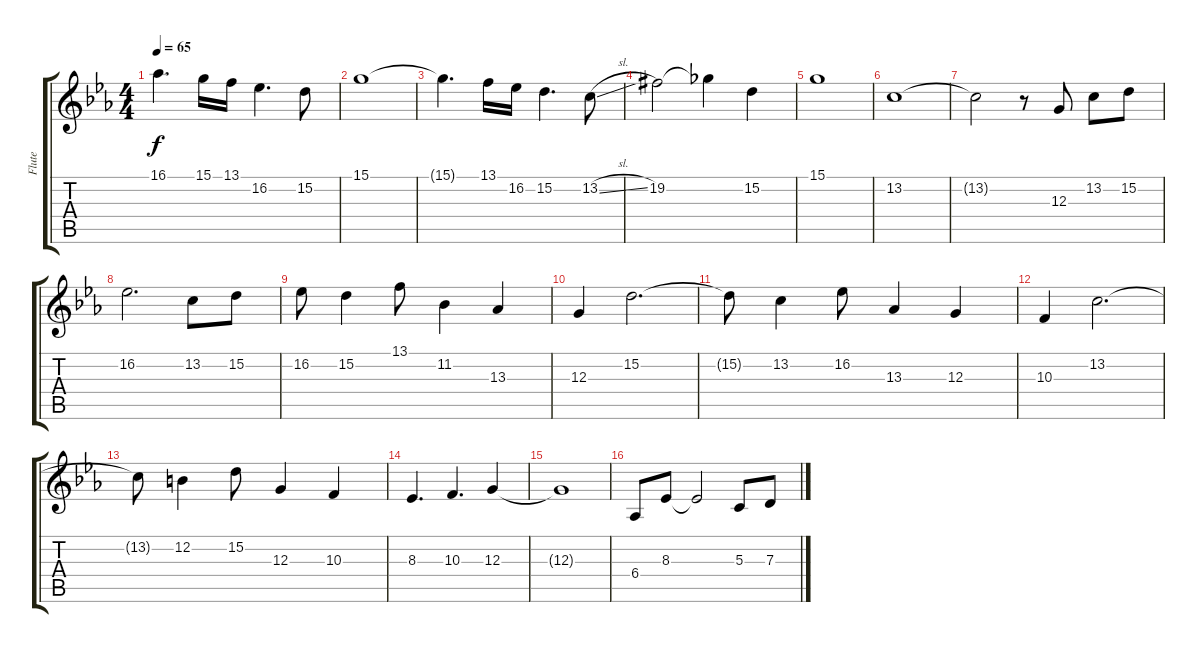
\track ("Flute" "Flute") {mute instrument flute}
\staff {score tabs}
\tuning (E4 B3 G3 D3 A2 E2) {hide}
\ts (4 4)
\tempo 65
\clef g2
\ks cminor
16.1{t}.4{d dy f} 15.1.16 13.1.16 16.2.4{d} 15.2.8 |
15.1.1 |
15.1{t}.4{d} 13.1.16 16.2.16 15.2.4{d} 13.2{sl}.8 |
19.2{acc #}.2 19.2{t}.4 15.2.4 |
15.1.1 |
13.2.1 |
13.2{t}.2 r.8 12.3.8 13.2.8 15.2.8 |
16.2.2{d} 13.2.8 15.2.8 |
16.2.8 15.2.4 13.1.8 11.2.4 13.3.4 |
12.3.4 15.2.2{d} |
15.2{t}.8 13.2.4 16.2.8 13.3.4 12.3.4 |
10.3.4 13.2.2{d} |
13.2{t}.8 12.2.4 15.2.8 12.3.4 10.3.4 |
8.3.4{d} 10.3.4{d} 12.3.4 |
12.3{t}.1 |
6.4.8 8.3.8 8.3{t}.2 5.3.8 7.3.8
